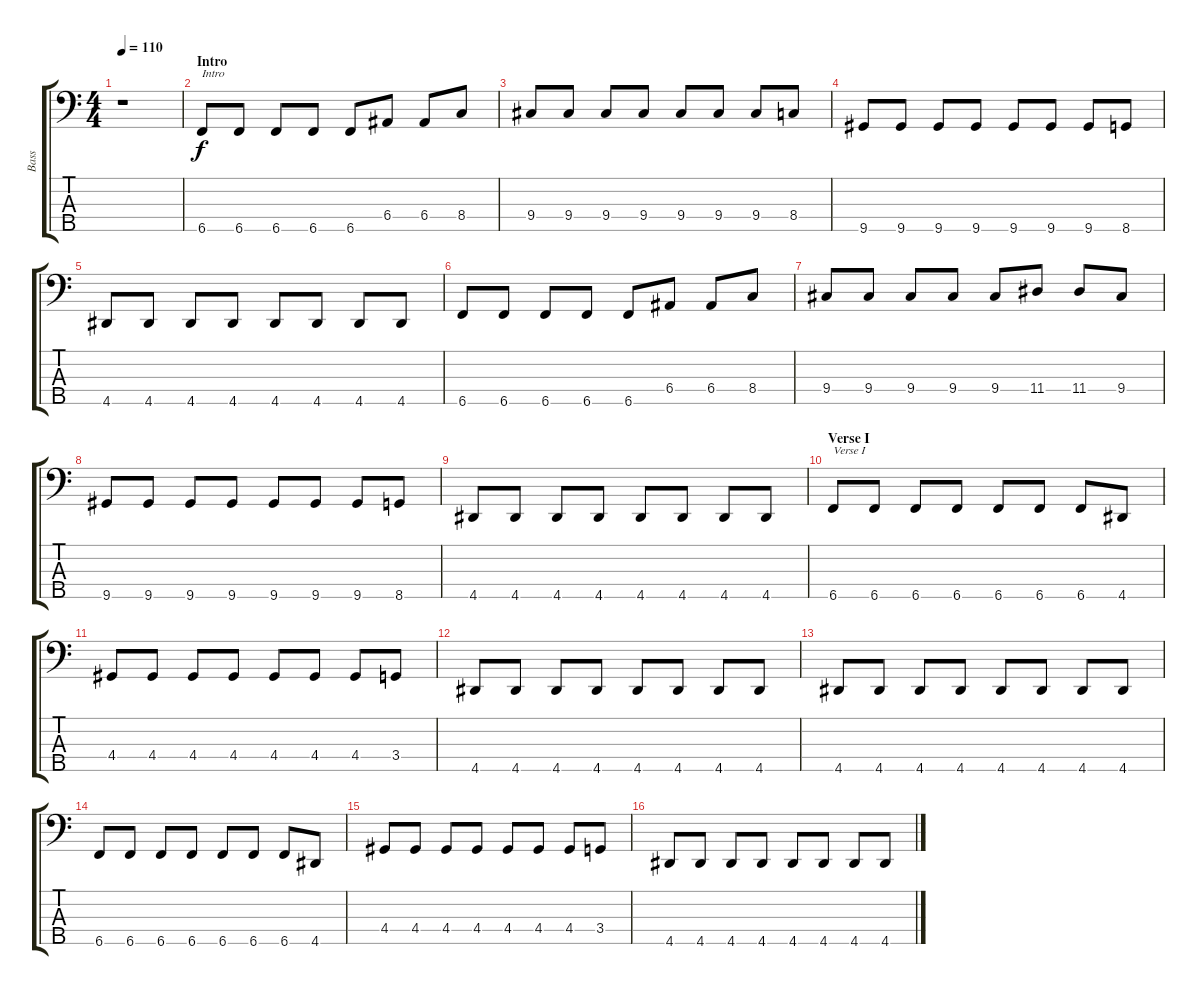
\track ("Bass" "Bass") {instrument electricbassfinger}
\staff {score tabs}
\tuning (G2 D2 A1 E1 B0) {hide}
\ts (4 4)
\tempo 110
\clef f4
\ks c
r.1{dy f instrument electricbassfinger} |
\section ("" "Intro")
6.5.8{txt "Intro"} 6.5.8 6.5.8 6.5.8 6.5.8 6.4.8 6.4.8 8.4.8 |
9.4.8 9.4.8 9.4.8 9.4.8 9.4.8 9.4.8 9.4.8 8.4.8 |
9.5.8 9.5.8 9.5.8 9.5.8 9.5.8 9.5.8 9.5.8 8.5.8 |
4.5.8 4.5.8 4.5.8 4.5.8 4.5.8 4.5.8 4.5.8 4.5.8 |
6.5.8 6.5.8 6.5.8 6.5.8 6.5.8 6.4.8 6.4.8 8.4.8 |
9.4.8 9.4.8 9.4.8 9.4.8 9.4.8 11.4.8 11.4.8 9.4.8 |
9.5.8 9.5.8 9.5.8 9.5.8 9.5.8 9.5.8 9.5.8 8.5.8 |
4.5.8 4.5.8 4.5.8 4.5.8 4.5.8 4.5.8 4.5.8 4.5.8 |
\section ("" "Verse I")
6.5.8{txt "Verse I"} 6.5.8 6.5.8 6.5.8 6.5.8 6.5.8 6.5.8 4.5.8 |
4.4.8 4.4.8 4.4.8 4.4.8 4.4.8 4.4.8 4.4.8 3.4.8 |
4.5.8 4.5.8 4.5.8 4.5.8 4.5.8 4.5.8 4.5.8 4.5.8 |
4.5.8 4.5.8 4.5.8 4.5.8 4.5.8 4.5.8 4.5.8 4.5.8 |
6.5.8 6.5.8 6.5.8 6.5.8 6.5.8 6.5.8 6.5.8 4.5.8 |
4.4.8 4.4.8 4.4.8 4.4.8 4.4.8 4.4.8 4.4.8 3.4.8 |
4.5.8 4.5.8 4.5.8 4.5.8 4.5.8 4.5.8 4.5.8 4.5.8
